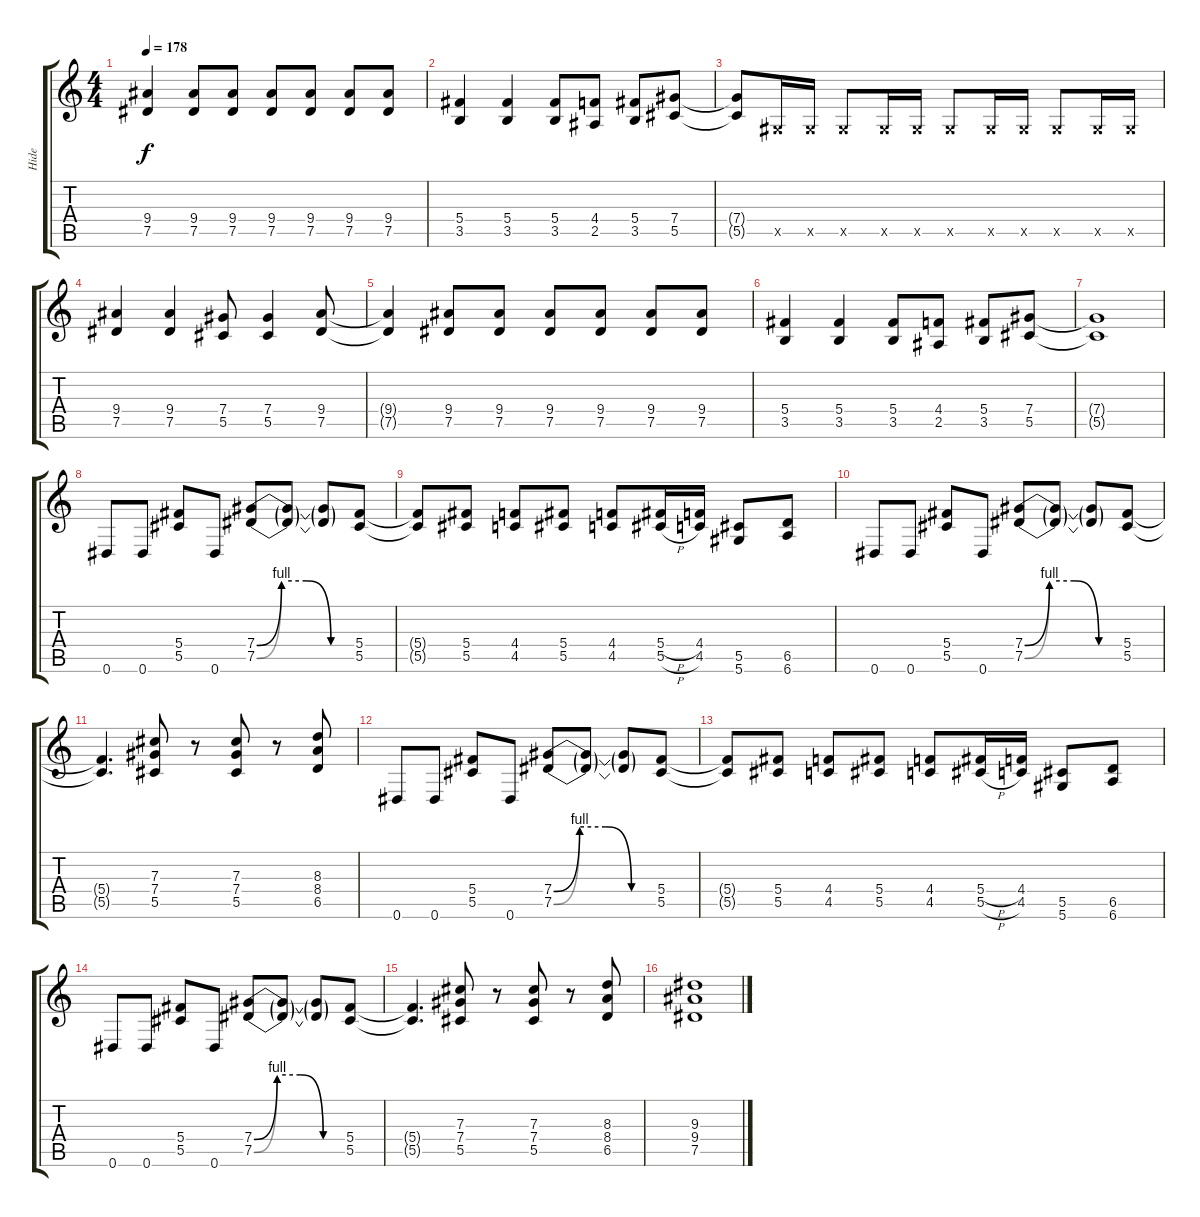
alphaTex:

\track ("Hide" "Hide") {instrument distortionguitar}
\staff {score tabs}
\tuning (Eb4 Bb3 Gb3 Db3 Ab2 Eb2) {hide}
\ts (4 4)
\tempo 178
\clef g2
\ks c
(9.4{t} 7.5{t}).4{dy f} (9.4 7.5).8 (9.4 7.5).8 (9.4 7.5).8 (9.4 7.5).8 (9.4 7.5).8 (9.4 7.5).8 |
(5.4 3.5).4 (5.4 3.5).4 (5.4 3.5).8 (4.4 2.5).8 (5.4 3.5).8 (7.4 5.5).8 |
(7.4{t} 5.5{t}).8 0.5{x}.16 0.5{x}.16 0.5{x}.8 0.5{x}.16 0.5{x}.16 0.5{x}.8 0.5{x}.16 0.5{x}.16 0.5{x}.8 0.5{x}.16 0.5{x}.16 |
(9.4 7.5).4 (9.4 7.5).4 (7.4 5.5).8 (7.4 5.5).4 (9.4 7.5).8 |
(9.4{t} 7.5{t}).4 (9.4 7.5).8 (9.4 7.5).8 (9.4 7.5).8 (9.4 7.5).8 (9.4 7.5).8 (9.4 7.5).8 |
(5.4 3.5).4 (5.4 3.5).4 (5.4 3.5).8 (4.4 2.5).8 (5.4 3.5).8 (7.4 5.5).8 |
(7.4{t} 5.5{t}).1 |
0.6.8 0.6.8 (5.4 5.5).8 0.6.8 (7.4{be (custom 0 0 15 4 30 4 45 0 60 0)} 7.5{be (custom 0 0 15 4 30 4 45 0 60 0)}).8 (7.4{t} 7.5{t}).8 (7.4{t} 7.5{t}).8 (5.4 5.5).8 |
(5.4{t} 5.5{t}).8 (5.4 5.5).8 (4.4 4.5).8 (5.4 5.5).8 (4.4 4.5).8 (5.4{h} 5.5{h}).16 (4.4 4.5).16 (5.5 5.6).8 (6.5 6.6).8 |
0.6.8 0.6.8 (5.4 5.5).8 0.6.8 (7.4{be (custom 0 0 15 4 30 4 45 0 60 0)} 7.5{be (custom 0 0 15 4 30 4 45 0 60 0)}).8 (7.4{t} 7.5{t}).8 (7.4{t} 7.5{t}).8 (5.4 5.5).8 |
(5.4{t} 5.5{t}).4{d} (7.3 7.4 5.5).8 r.8 (7.3 7.4 5.5).8 r.8 (8.3 8.4 6.5).8 |
0.6.8 0.6.8 (5.4 5.5).8 0.6.8 (7.4{be (custom 0 0 15 4 30 4 45 0 60 0)} 7.5{be (custom 0 0 15 4 30 4 45 0 60 0)}).8 (7.4{t} 7.5{t}).8 (7.4{t} 7.5{t}).8 (5.4 5.5).8 |
(5.4{t} 5.5{t}).8 (5.4 5.5).8 (4.4 4.5).8 (5.4 5.5).8 (4.4 4.5).8 (5.4{h} 5.5{h}).16 (4.4 4.5).16 (5.5 5.6).8 (6.5 6.6).8 |
0.6.8 0.6.8 (5.4 5.5).8 0.6.8 (7.4{be (custom 0 0 15 4 30 4 45 0 60 0)} 7.5{be (custom 0 0 15 4 30 4 45 0 60 0)}).8 (7.4{t} 7.5{t}).8 (7.4{t} 7.5{t}).8 (5.4 5.5).8 |
(5.4{t} 5.5{t}).4{d} (7.3 7.4 5.5).8 r.8 (7.3 7.4 5.5).8 r.8 (8.3 8.4 6.5).8 |
\section ("" "")
(9.3 9.4 7.5).1
